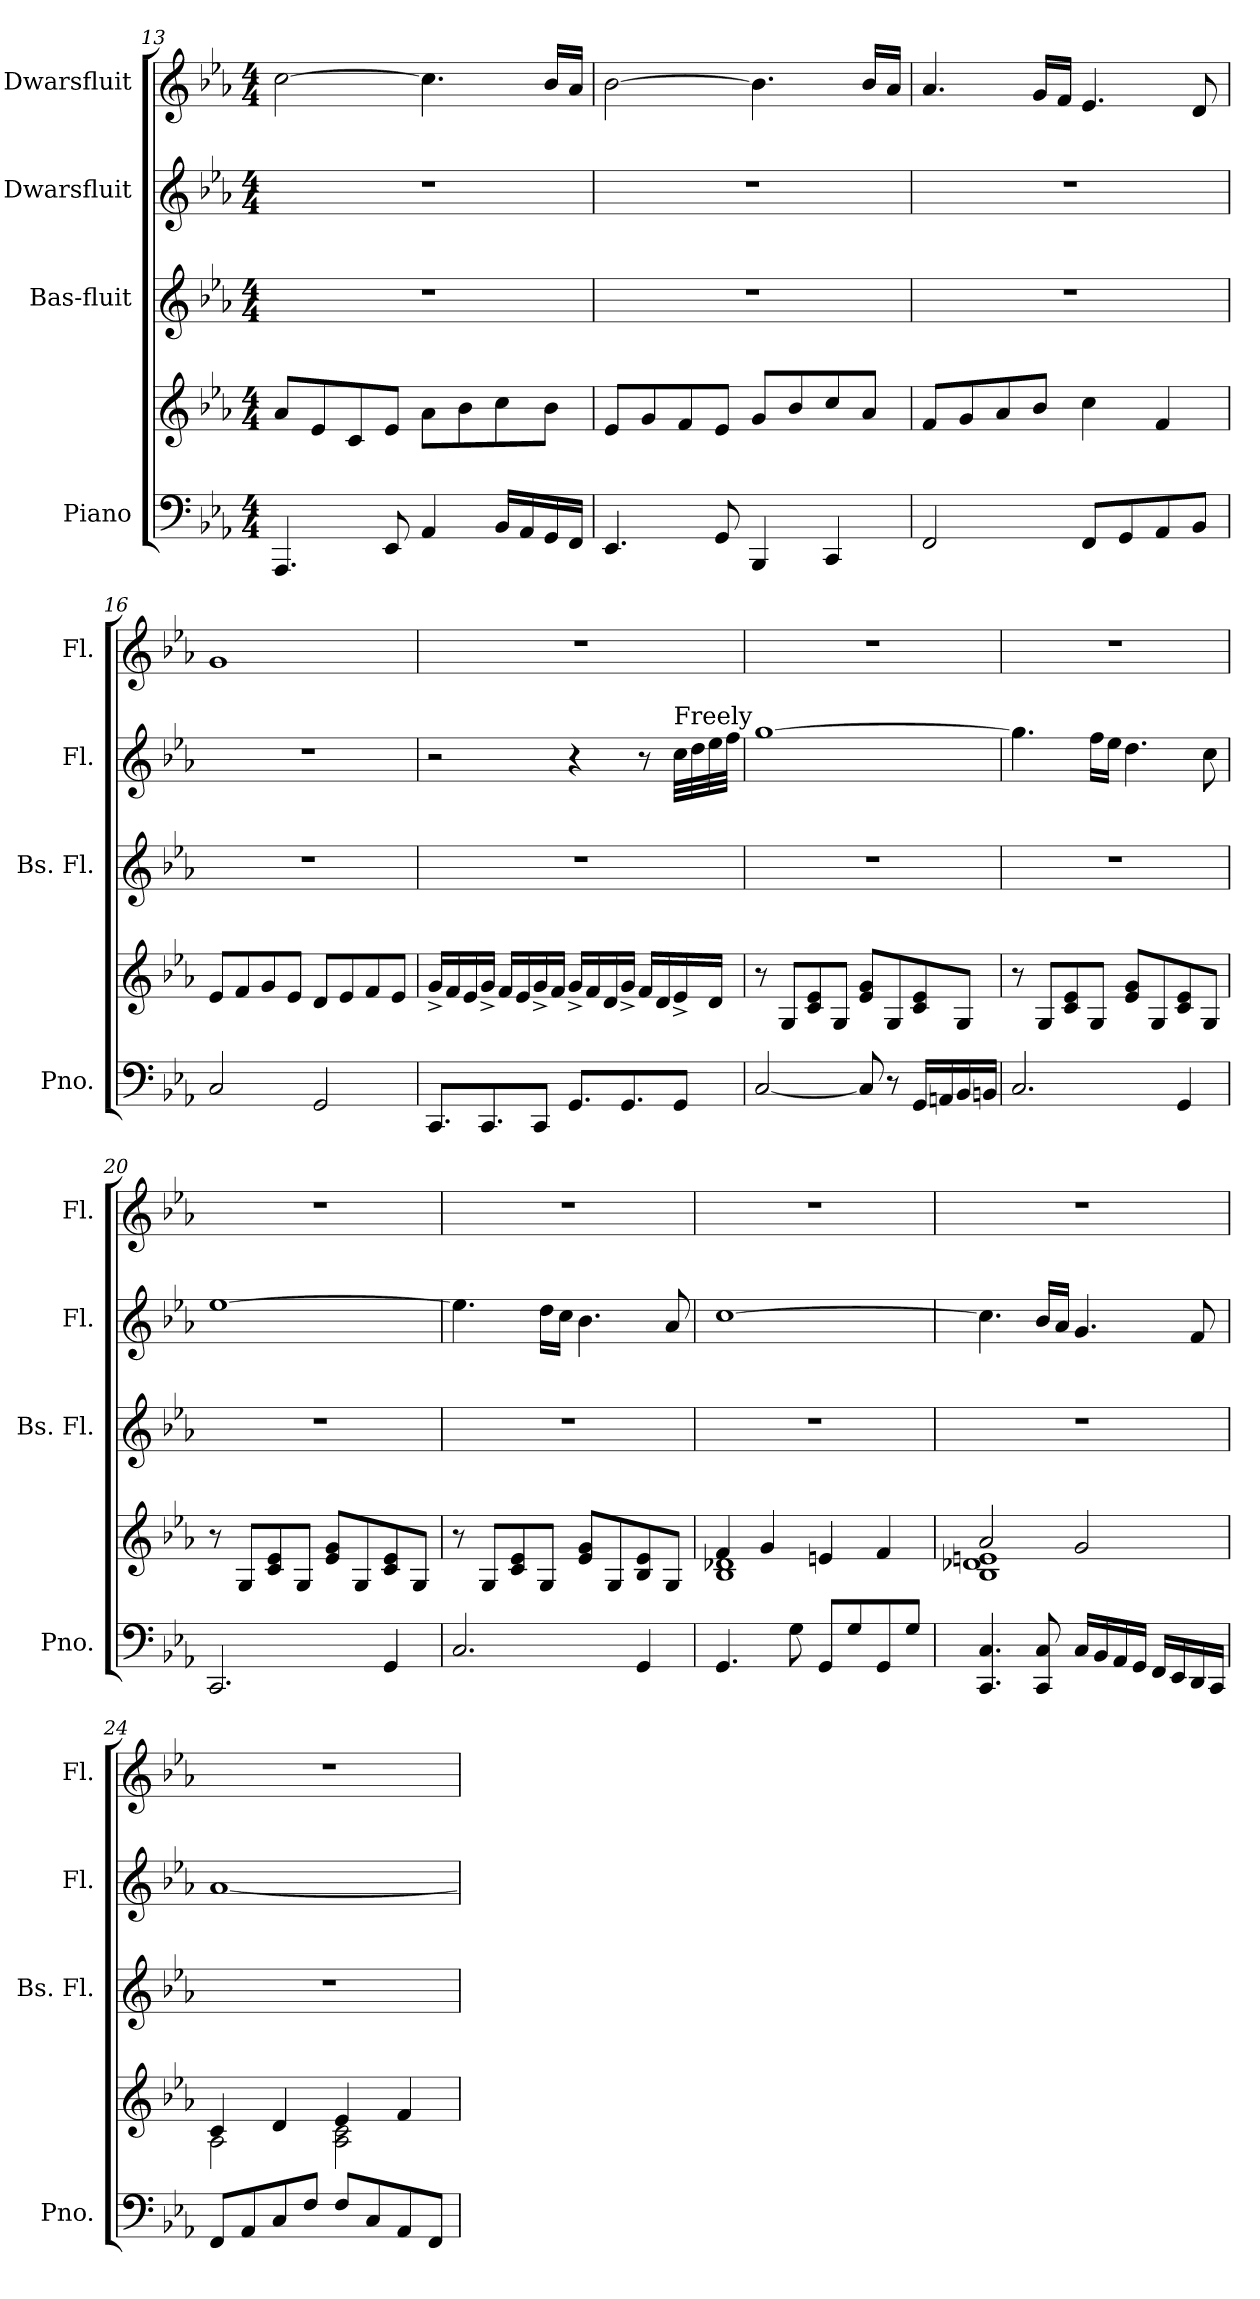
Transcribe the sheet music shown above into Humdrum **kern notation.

**kern	**kern	**kern	**kern	**kern
*part4	*part4	*part3	*part2	*part1
*staff5	*staff4	*staff3	*staff2	*staff1
*I"Piano	*	*I"Bas-fluit	*I"Dwarsfluit	*I"Dwarsfluit
*I'Pno.	*	*I'Bs. Fl.	*I'Fl.	*I'Fl.
*clefF4	*clefG2	*clefG2	*clefG2	*clefG2
*	*	*ITrd7c12	*	*
*k[b-e-a-]	*k[b-e-a-]	*k[b-e-a-]	*k[b-e-a-]	*k[b-e-a-]
*M4/4	*M4/4	*M4/4	*M4/4	*M4/4
=13	=13	=13	=13	=13
4.AAA-/	8a-/L	1r	1r	[2cc\
.	8e-/	.	.	.
.	8c/	.	.	.
8EE-/	8e-/J	.	.	.
4AA-/	8a-\L	.	.	4.cc\]
.	8b-\	.	.	.
16BB-/LL	8cc\	.	.	.
16AA-/	.	.	.	.
16GG/	8b-\J	.	.	16b-/LL
16FF/JJ	.	.	.	16a-/JJ
=14	=14	=14	=14	=14
4.EE-/	8e-/L	1r	1r	[2b-\
.	8g/	.	.	.
.	8f/	.	.	.
8GG/	8e-/J	.	.	.
4BBB-/	8g/L	.	.	4.b-\]
.	8b-/	.	.	.
4CC/	8cc/	.	.	.
.	8a-/J	.	.	16b-/LL
.	.	.	.	16a-/JJ
=15	=15	=15	=15	=15
2FF/	8f/L	1r	1r	4.a-/
.	8g/	.	.	.
.	8a-/	.	.	.
.	8b-/J	.	.	16g/LL
.	.	.	.	16f/JJ
8FF/L	4cc\	.	.	4.e-/
8GG/	.	.	.	.
8AA-/	4f/	.	.	.
8BB-/J	.	.	.	8d/
!!LO:PB:g=z
=16	=16	=16	=16	=16
2C/	8e-/L	1r	1r	1g
.	8f/	.	.	.
.	8g/	.	.	.
.	8e-/J	.	.	.
2GG/	8d/L	.	.	.
.	8e-/	.	.	.
.	8f/	.	.	.
.	8e-/J	.	.	.
=17	=17	=17	=17	=17
8.CC/L	16g^/LL	1r	2r	1r
.	16f/	.	.	.
.	16e-/	.	.	.
8.CC/	16g^/JJ	.	.	.
.	16f/LL	.	.	.
.	16e-/	.	.	.
8CC/J	16g^/	.	.	.
.	16f/JJ	.	.	.
8.GG/L	16g^/LL	.	4r	.
.	16f/	.	.	.
.	16d/	.	.	.
8.GG/	16g^/JJ	.	.	.
.	16f/LL	.	8r	.
.	16d/	.	.	.
!	!	!	!LO:TX:a:t=Freely	!
8GG/J	16e-^/	.	32cc\LLL	.
.	.	.	32dd\	.
.	16d/JJ	.	32ee-\	.
.	.	.	32ff\JJJ	.
=18	=18	=18	=18	=18
[2C/	8r	1r	[1gg	1r
.	8G/L	.	.	.
.	8c/ 8e-/	.	.	.
.	8G/J	.	.	.
8C/]	8e-/ 8g/L	.	.	.
8r	8G/	.	.	.
16GG/LL	8c/ 8e-/	.	.	.
16AAn/	.	.	.	.
16BB-/	8G/J	.	.	.
16BBn/JJ	.	.	.	.
!!LO:LB:g=z
=19	=19	=19	=19	=19
2.C/	8r	1r	4.gg\]	1r
.	8G/L	.	.	.
.	8c/ 8e-/	.	.	.
.	8G/J	.	16ff\LL	.
.	.	.	16ee-\JJ	.
.	8e-/ 8g/L	.	4.dd\	.
.	8G/	.	.	.
4GG/	8c/ 8e-/	.	.	.
.	8G/J	.	8cc\	.
=20	=20	=20	=20	=20
2.CC/	8r	1r	[1ee-	1r
.	8G/L	.	.	.
.	8c/ 8e-/	.	.	.
.	8G/J	.	.	.
.	8e-/ 8g/L	.	.	.
.	8G/	.	.	.
4GG/	8c/ 8e-/	.	.	.
.	8G/J	.	.	.
=21	=21	=21	=21	=21
2.C/	8r	1r	4.ee-\]	1r
.	8G/L	.	.	.
.	8c/ 8e-/	.	.	.
.	8G/J	.	16dd\LL	.
.	.	.	16cc\JJ	.
.	8e-/ 8g/L	.	4.b-\	.
.	8G/	.	.	.
4GG/	8B-/ 8e-/	.	.	.
.	8G/J	.	8a-/	.
=22	=22	=22	=22	=22
*	*^	*	*	*
4.GG/	4f/	1B- 1d-X	1r	[1cc	1r
.	4g/	.	.	.	.
8G\	.	.	.	.	.
8GG/L	4en/	.	.	.	.
8G/	.	.	.	.	.
8GG/	4f/	.	.	.	.
8G/J	.	.	.	.	.
!!LO:PB:g=z
=23	=23	=23	=23	=23	=23
4.CC/ 4.C/	2a-/	1B- 1d-X 1en	1r	4.cc\]	1r
8CC/ 8C/	.	.	.	16b-/LL	.
.	.	.	.	16a-/JJ	.
16C/LL	2g/	.	.	4.g/	.
16BB-/	.	.	.	.	.
16AA-/	.	.	.	.	.
16GG/JJ	.	.	.	.	.
16FF/LL	.	.	.	.	.
16EE-/	.	.	.	.	.
16DD/	.	.	.	8f/	.
16CC/JJ	.	.	.	.	.
=24	=24	=24	=24	=24	=24
8FF/L	4c/	2A-\	1r	[1a-	1r
8AA-/	.	.	.	.	.
8C/	4d/	.	.	.	.
8F/J	.	.	.	.	.
8F/L	4e-/	2A-\ 2c\	.	.	.
8C/	.	.	.	.	.
8AA-/	4f/	.	.	.	.
8FF/J	.	.	.	.	.
*	*v	*v	*	*	*
=	=	=	=	=
*-	*-	*-	*-	*-
